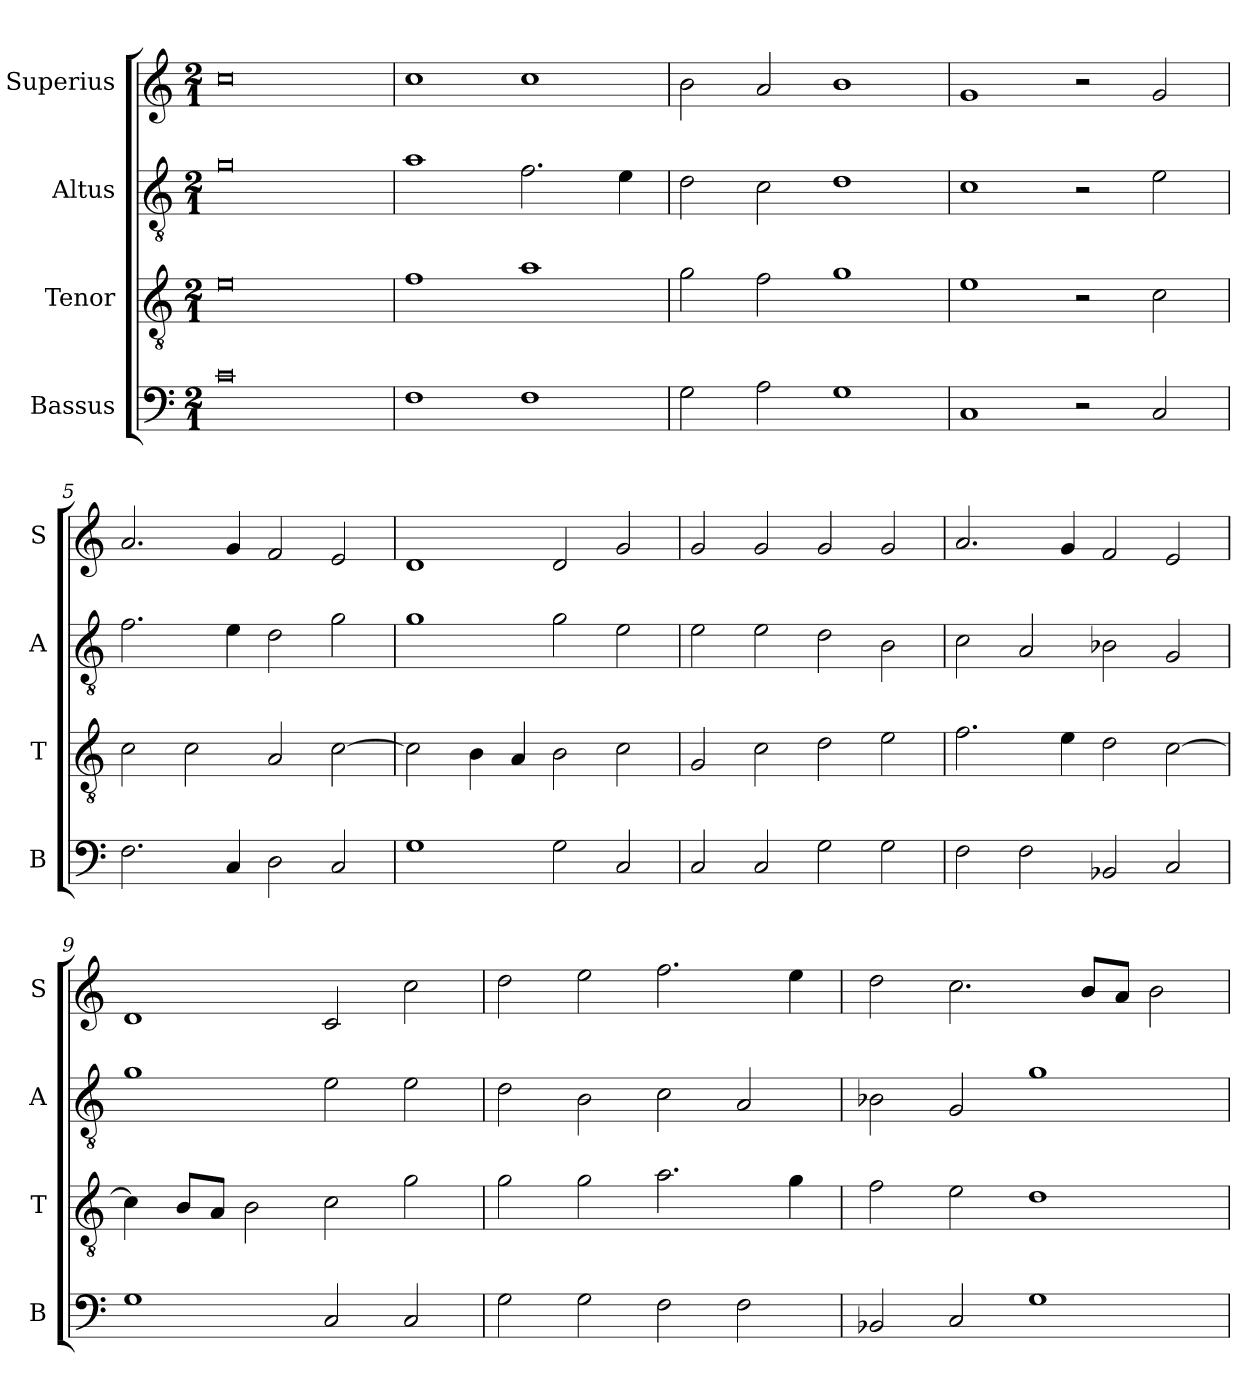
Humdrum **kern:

**kern	**kern	**kern	**kern
*part4	*part3	*part2	*part1
*staff4	*staff3	*staff2	*staff1
*I"Bassus	*I"Tenor	*I"Altus	*I"Superius
*I'B	*I'T	*I'A	*I'S
*clefF4	*clefGv2	*clefGv2	*clefG2
*k[]	*k[]	*k[]	*k[]
*C:	*C:	*C:	*C:
*M2/1	*M2/1	*M2/1	*M2/1
=1	=1	=1	=1
0c	0e	0g	0cc
=2	=2	=2	=2
1F	1f	1a	1cc
1F	1a	2.f	1cc
.	.	4e	.
=3	=3	=3	=3
2G	2g	2d	2b
2A	2f	2c	2a
1G	1g	1d	1b
=4	=4	=4	=4
1C	1e	1c	1g
2r	2r	2r	2r
2C	2c	2e	2g
=5	=5	=5	=5
2.F	2c	2.f	2.a
.	2c	.	.
4C	.	4e	4g
2D	2A	2d	2f
2C	[2c	2g	2e
=6	=6	=6	=6
1G	2c]	1g	1d
.	4B	.	.
.	4A	.	.
2G	2B	2g	2d
2C	2c	2e	2g
=7	=7	=7	=7
2C	2G	2e	2g
2C	2c	2e	2g
2G	2d	2d	2g
2G	2e	2B	2g
=8	=8	=8	=8
2F	2.f	2c	2.a
2F	.	2A	.
.	4e	.	4g
2BB-X	2d	2B-X	2f
2C	[2c	2G	2e
=9	=9	=9	=9
1G	4c]	1g	1d
.	8BL	.	.
.	8AJ	.	.
.	2B	.	.
2C	2c	2e	2c
2C	2g	2e	2cc
=10	=10	=10	=10
2G	2g	2d	2dd
2G	2g	2B	2ee
2F	2.a	2c	2.ff
2F	.	2A	.
.	4g	.	4ee
=11	=11	=11	=11
2BB-X	2f	2B-X	2dd
2C	2e	2G	2.cc
1G	1d	1g	.
.	.	.	8bL
.	.	.	8aJ
.	.	.	2b
=	=	=	=
*-	*-	*-	*-
